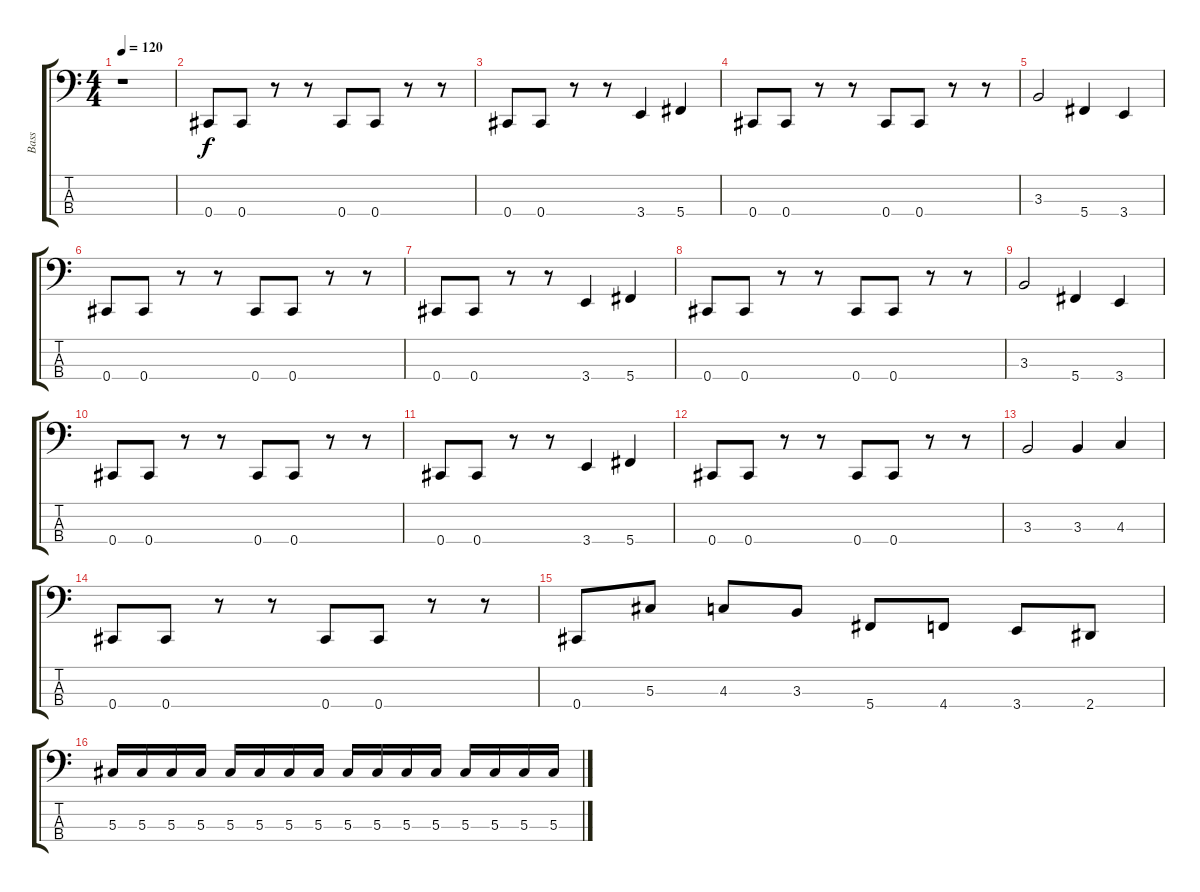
\track ("Bass" "Bass") {instrument electricbassfinger}
\staff {score tabs}
\tuning (Gb2 Db2 Ab1 Db1) {hide}
\ts (4 4)
\tempo 120
\clef f4
\ks c
r.1{dy f} |
0.4.8 0.4.8 r.8 r.8 0.4.8 0.4.8 r.8 r.8 |
0.4.8 0.4.8 r.8 r.8 3.4.4 5.4.4 |
0.4.8 0.4.8 r.8 r.8 0.4.8 0.4.8 r.8 r.8 |
3.3.2 5.4.4 3.4.4 |
0.4.8 0.4.8 r.8 r.8 0.4.8 0.4.8 r.8 r.8 |
0.4.8 0.4.8 r.8 r.8 3.4.4 5.4.4 |
0.4.8 0.4.8 r.8 r.8 0.4.8 0.4.8 r.8 r.8 |
3.3.2 5.4.4 3.4.4 |
0.4.8 0.4.8 r.8 r.8 0.4.8 0.4.8 r.8 r.8 |
0.4.8 0.4.8 r.8 r.8 3.4.4 5.4.4 |
0.4.8 0.4.8 r.8 r.8 0.4.8 0.4.8 r.8 r.8 |
3.3.2 3.3.4 4.3.4 |
0.4.8 0.4.8 r.8 r.8 0.4.8 0.4.8 r.8 r.8 |
0.4.8 5.3.8 4.3.8 3.3.8 5.4.8 4.4.8 3.4.8 2.4.8 |
5.3.16 5.3.16 5.3.16 5.3.16 5.3.16 5.3.16 5.3.16 5.3.16 5.3.16 5.3.16 5.3.16 5.3.16 5.3.16 5.3.16 5.3.16 5.3.16
